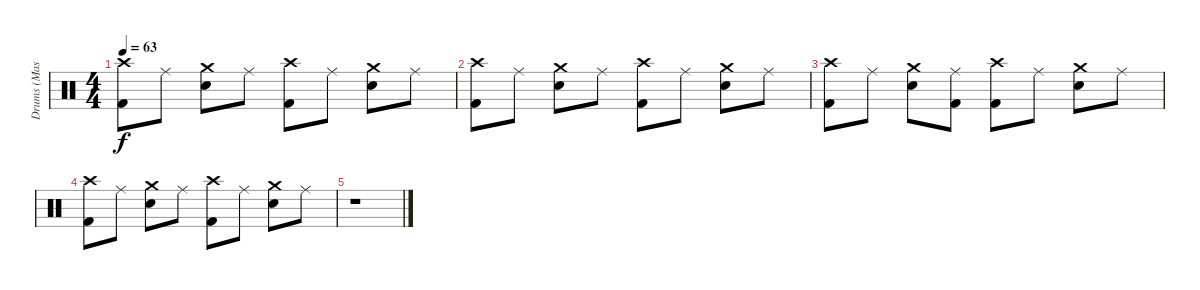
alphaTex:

\track ("Drums (Mason)" "Drums (Mas") {instrument percussion}
\staff {score}
\articulation defaults
\ts (4 4)
\tempo 63
\clef neutral
\ks c
("Crash high (hit)" "Kick (hit) 2").8{dy f} "Ride (middle)".8 ("Crash medium (hit)" "Snare (hit) 2").8 "Ride (middle)".8 ("Crash high (hit)" "Kick (hit) 2").8 "Ride (middle)".8 ("Crash medium (hit)" "Snare (hit) 2").8 "Ride (middle)".8 |
("Crash high (hit)" "Kick (hit) 2").8 "Ride (middle)".8 ("Crash medium (hit)" "Snare (hit) 2").8 "Ride (middle)".8 ("Crash high (hit)" "Kick (hit) 2").8 "Ride (middle)".8 ("Crash medium (hit)" "Snare (hit) 2").8 "Ride (middle)".8 |
("Crash high (hit)" "Kick (hit) 2").8 "Ride (middle)".8 ("Crash medium (hit)" "Snare (hit) 2").8 ("Ride (middle)" "Kick (hit) 2").8 ("Crash high (hit)" "Kick (hit) 2").8 "Ride (middle)".8 ("Crash medium (hit)" "Snare (hit) 2").8 "Ride (middle)".8 |
("Crash high (hit)" "Kick (hit) 2").8 "Ride (middle)".8 ("Crash medium (hit)" "Snare (hit) 2").8 "Ride (middle)".8 ("Crash high (hit)" "Kick (hit) 2").8 "Ride (middle)".8 ("Crash medium (hit)" "Snare (hit) 2").8 "Ride (middle)".8 |
r.1
